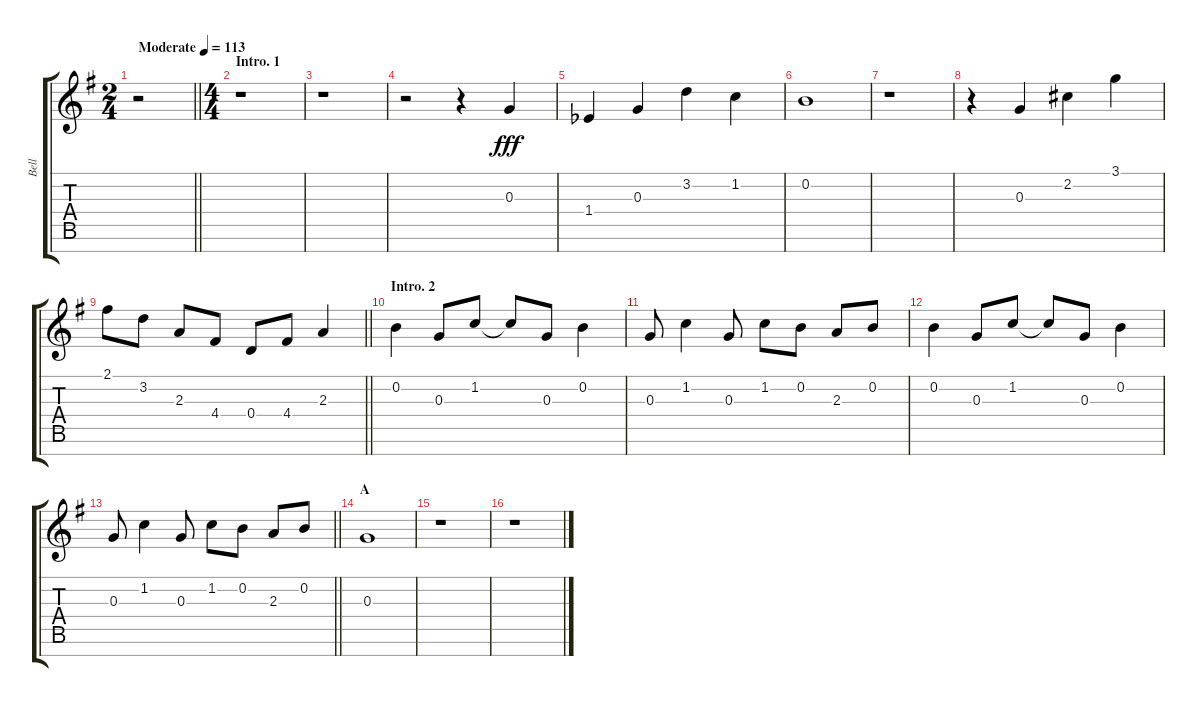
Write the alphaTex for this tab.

\track ("Bell" "Bell") {instrument tubularbells}
\staff {score tabs}
\tuning (E5 B4 G4 D4 A3 E3 B2) {hide}
\ts (2 4)
\tempo (113 "Moderate")
\clef g2
\barLineRight lightlight
\ks g
r.2{dy fff instrument tubularbells} |
\ts (4 4)
\section ("" "Intro. 1")
r.1 |
r.1 |
r.2 r.4 0.3.4 |
1.4{acc b}.4 0.3.4 3.2.4 1.2.4 |
0.2.1 |
r.1 |
r.4 0.3.4 2.2.4 3.1.4 |
\barLineRight lightlight
2.1.8 3.2.8 2.3.8 4.4.8 0.4.8 4.4.8 2.3.4 |
\section ("" "Intro. 2")
0.2.4 0.3.8 1.2.8 1.2{t}.8 0.3.8 0.2.4 |
0.3.8 1.2.4 0.3.8 1.2.8 0.2.8 2.3.8 0.2.8 |
0.2.4 0.3.8 1.2.8 1.2{t}.8 0.3.8 0.2.4 |
\barLineRight lightlight
0.3.8 1.2.4 0.3.8 1.2.8 0.2.8 2.3.8 0.2.8 |
\section ("" "A")
0.3.1 |
r.1 |
r.1
